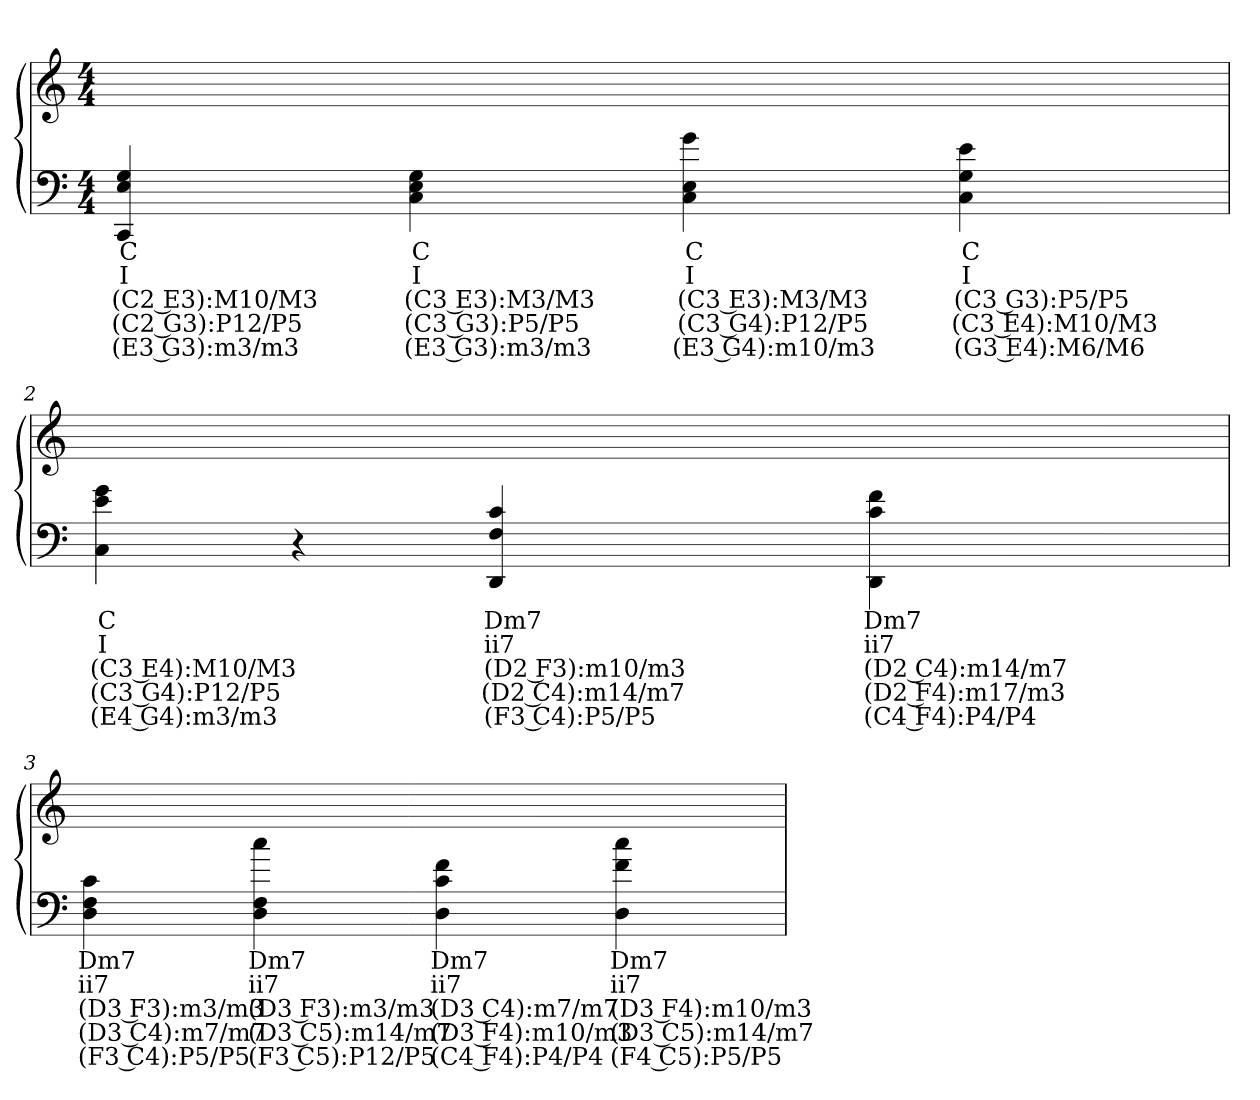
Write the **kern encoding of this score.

**kern	**text	**text	**text	**text	**text	**kern
*part2	*part2	*part2	*part2	*part2	*part2	*part1
*staff2	*staff2	*staff2	*staff2	*staff2	*staff2	*staff1
*clefF4	*	*	*	*	*	*clefG2
*k[]	*	*	*	*	*	*k[]
*C:	*	*	*	*	*	*C:
*M4/4	*	*	*	*	*	*M4/4
*MM60	*	*	*	*	*	*MM60
=1	=1	=1	=1	=1	=1	=1
4CC 4E 4G	C	I	(C2 E3):M10/M3	(C2 G3):P12/P5	(E3 G3):m3/m3	1ryy
4C 4E 4G	C	I	(C3 E3):M3/M3	(C3 G3):P5/P5	(E3 G3):m3/m3	.
4C 4E 4g	C	I	(C3 E3):M3/M3	(C3 G4):P12/P5	(E3 G4):m10/m3	.
4C 4G 4e	C	I	(C3 G3):P5/P5	(C3 E4):M10/M3	(G3 E4):M6/M6	.
=2	=2	=2	=2	=2	=2	=2
4C 4e 4g	C	I	(C3 E4):M10/M3	(C3 G4):P12/P5	(E4 G4):m3/m3	1ryy
4r	.	.	.	.	.	.
4DD 4F 4c	Dm7	ii7	(D2 F3):m10/m3	(D2 C4):m14/m7	(F3 C4):P5/P5	.
4DD 4c 4f	Dm7	ii7	(D2 C4):m14/m7	(D2 F4):m17/m3	(C4 F4):P4/P4	.
=3	=3	=3	=3	=3	=3	=3
4D 4F 4c	Dm7	ii7	(D3 F3):m3/m3	(D3 C4):m7/m7	(F3 C4):P5/P5	1ryy
4D 4F 4cc	Dm7	ii7	(D3 F3):m3/m3	(D3 C5):m14/m7	(F3 C5):P12/P5	.
4D 4c 4f	Dm7	ii7	(D3 C4):m7/m7	(D3 F4):m10/m3	(C4 F4):P4/P4	.
4D 4f 4cc	Dm7	ii7	(D3 F4):m10/m3	(D3 C5):m14/m7	(F4 C5):P5/P5	.
=	=	=	=	=	=	=
*-	*-	*-	*-	*-	*-	*-
